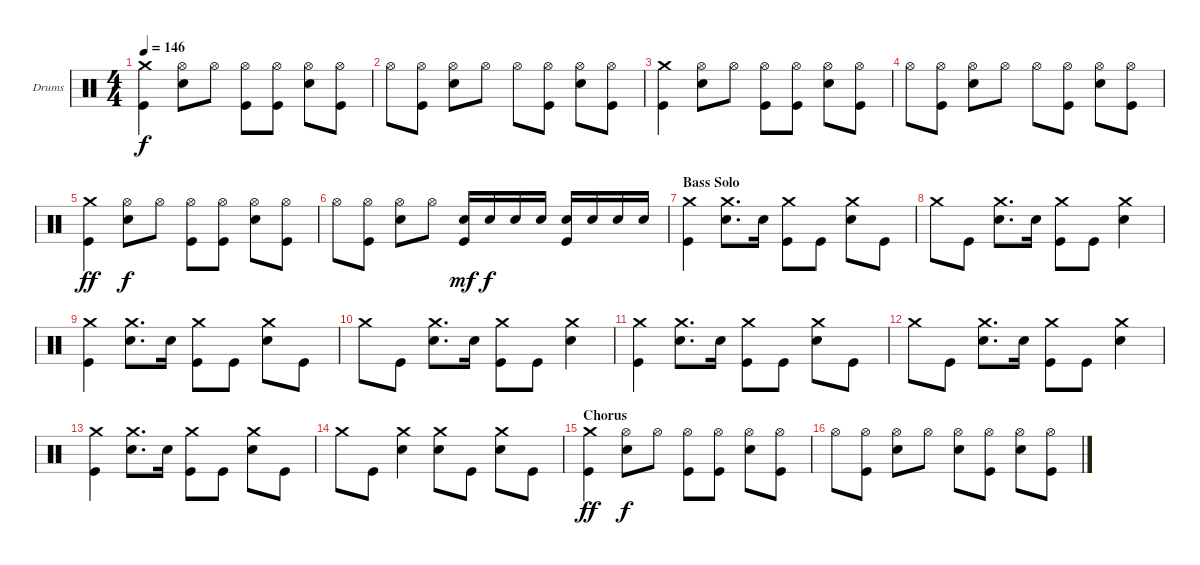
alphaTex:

\bracketExtendMode groupsimilarinstruments
\firstSystemTrackNameOrientation horizontal
\otherSystemsTrackNameOrientation horizontal
\track ("Dave Grohl - Drums" "Drums") {instrument percussion}
\staff {score}
\articulation defaults
\ts (4 4)
\tempo 146
\clef neutral
\ks c
("Crash medium (hit)" "Kick (hit)").4{dy f} ("Hi-Hat (open)" "Snare (hit) 2").8 "Hi-Hat (open)".8 ("Hi-Hat (open)" "Kick (hit)").8 ("Hi-Hat (open)" "Kick (hit)").8 ("Hi-Hat (open)" "Snare (hit) 2").8 ("Hi-Hat (open)" "Kick (hit)").8 |
"Hi-Hat (open)".8 ("Hi-Hat (open)" "Kick (hit)").8 ("Hi-Hat (open)" "Snare (hit) 2").8 "Hi-Hat (open)".8 "Hi-Hat (open)".8 ("Hi-Hat (open)" "Kick (hit)").8 ("Hi-Hat (open)" "Snare (hit) 2").8 ("Hi-Hat (open)" "Kick (hit)").8 |
("Crash medium (hit)" "Kick (hit)").4 ("Hi-Hat (open)" "Snare (hit) 2").8 "Hi-Hat (open)".8 ("Hi-Hat (open)" "Kick (hit)").8 ("Hi-Hat (open)" "Kick (hit)").8 ("Hi-Hat (open)" "Snare (hit) 2").8 ("Hi-Hat (open)" "Kick (hit)").8 |
"Hi-Hat (open)".8 ("Hi-Hat (open)" "Kick (hit)").8 ("Hi-Hat (open)" "Snare (hit) 2").8 "Hi-Hat (open)".8 "Hi-Hat (open)".8 ("Hi-Hat (open)" "Kick (hit)").8 ("Hi-Hat (open)" "Snare (hit) 2").8 ("Hi-Hat (open)" "Kick (hit)").8 |
("Crash medium (hit)" "Kick (hit)").4{dy ff} ("Hi-Hat (open)" "Snare (hit) 2").8{dy f} "Hi-Hat (open)".8 ("Hi-Hat (open)" "Kick (hit)").8 ("Hi-Hat (open)" "Kick (hit)").8 ("Hi-Hat (open)" "Snare (hit) 2").8 ("Hi-Hat (open)" "Kick (hit)").8 |
"Hi-Hat (open)".8 ("Hi-Hat (open)" "Kick (hit)").8 ("Hi-Hat (open)" "Snare (hit) 2").8 "Hi-Hat (open)".8 ("Snare (hit) 2" "Kick (hit)").16{dy mf} "Snare (hit) 2".16{dy f} "Snare (hit) 2".16 "Snare (hit) 2".16 ("Snare (hit) 2" "Kick (hit)").16 "Snare (hit) 2".16 "Snare (hit) 2".16 "Snare (hit) 2".16 |
\section ("" "Bass Solo")
("Crash medium (hit)" "Kick (hit)").4 ("Crash medium (hit)" "Snare (hit) 2").8{d} "Snare (hit) 2".16 ("Crash medium (hit)" "Kick (hit)").8 "Kick (hit)".8 ("Crash medium (hit)" "Snare (hit) 2").8 "Kick (hit)".8 |
"Crash medium (hit)".8 "Kick (hit)".8 ("Crash medium (hit)" "Snare (hit) 2").8{d} "Snare (hit) 2".16 ("Crash medium (hit)" "Kick (hit)").8 "Kick (hit)".8 ("Crash medium (hit)" "Snare (hit) 2").4 |
("Crash medium (hit)" "Kick (hit)").4 ("Crash medium (hit)" "Snare (hit) 2").8{d} "Snare (hit) 2".16 ("Crash medium (hit)" "Kick (hit)").8 "Kick (hit)".8 ("Crash medium (hit)" "Snare (hit) 2").8 "Kick (hit)".8 |
"Crash medium (hit)".8 "Kick (hit)".8 ("Crash medium (hit)" "Snare (hit) 2").8{d} "Snare (hit) 2".16 ("Crash medium (hit)" "Kick (hit)").8 "Kick (hit)".8 ("Crash medium (hit)" "Snare (hit) 2").4 |
("Crash medium (hit)" "Kick (hit)").4 ("Crash medium (hit)" "Snare (hit) 2").8{d} "Snare (hit) 2".16 ("Crash medium (hit)" "Kick (hit)").8 "Kick (hit)".8 ("Crash medium (hit)" "Snare (hit) 2").8 "Kick (hit)".8 |
"Crash medium (hit)".8 "Kick (hit)".8 ("Crash medium (hit)" "Snare (hit) 2").8{d} "Snare (hit) 2".16 ("Crash medium (hit)" "Kick (hit)").8 "Kick (hit)".8 ("Crash medium (hit)" "Snare (hit) 2").4 |
("Crash medium (hit)" "Kick (hit)").4 ("Crash medium (hit)" "Snare (hit) 2").8{d} "Snare (hit) 2".16 ("Crash medium (hit)" "Kick (hit)").8 "Kick (hit)".8 ("Crash medium (hit)" "Snare (hit) 2").8 "Kick (hit)".8 |
"Crash medium (hit)".8 "Kick (hit)".8 ("Crash medium (hit)" "Snare (hit) 2").4 ("Crash medium (hit)" "Snare (hit) 2").8 "Kick (hit)".8 ("Crash medium (hit)" "Snare (hit) 2").8 "Kick (hit)".8 |
\section ("" "Chorus")
("Crash medium (hit)" "Kick (hit)").4{dy ff} ("Hi-Hat (open)" "Snare (hit) 2").8{dy f} "Hi-Hat (open)".8 ("Hi-Hat (open)" "Kick (hit)").8 ("Hi-Hat (open)" "Kick (hit)").8 ("Hi-Hat (open)" "Snare (hit) 2").8 ("Hi-Hat (open)" "Kick (hit)").8 |
"Hi-Hat (open)".8 ("Hi-Hat (open)" "Kick (hit)").8 ("Hi-Hat (open)" "Snare (hit) 2").8 "Hi-Hat (open)".8 ("Hi-Hat (open)" "Snare (hit) 2").8 ("Hi-Hat (open)" "Kick (hit)").8 ("Hi-Hat (open)" "Snare (hit) 2").8 ("Hi-Hat (open)" "Kick (hit)").8
